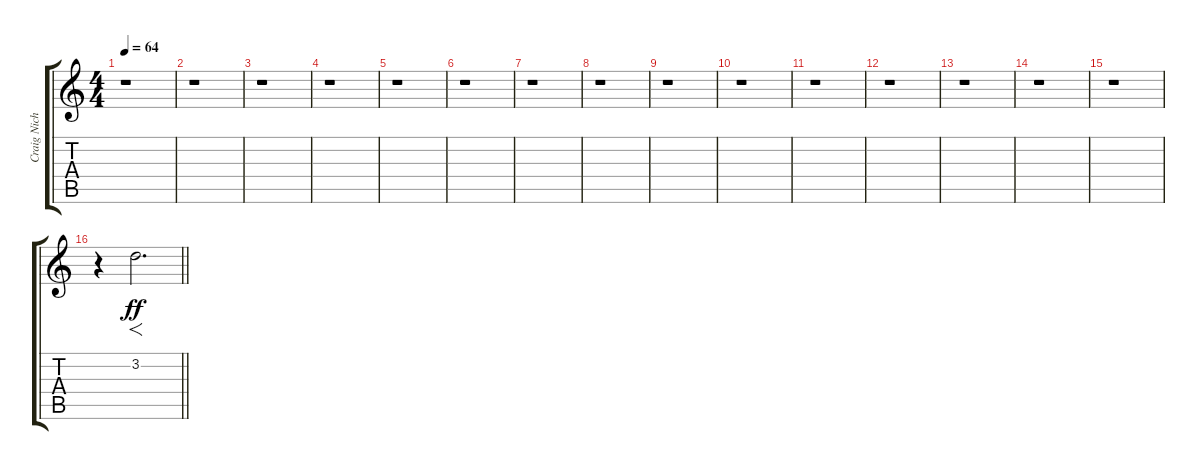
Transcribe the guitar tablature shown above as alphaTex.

\track ("Craig Nicholls Dist." "Craig Nich") {instrument distortionguitar}
\staff {score tabs}
\tuning (E4 B3 G3 D3 A2 E2) {hide}
\ts (4 4)
\tempo 64
\clef g2
\ks c
r.1{dy ff} |
r.1 |
r.1 |
r.1 |
r.1 |
r.1 |
r.1 |
r.1 |
r.1 |
r.1 |
r.1 |
r.1 |
r.1 |
r.1 |
r.1 |
\barLineRight lightlight
r.4 3.2.2{f d}
